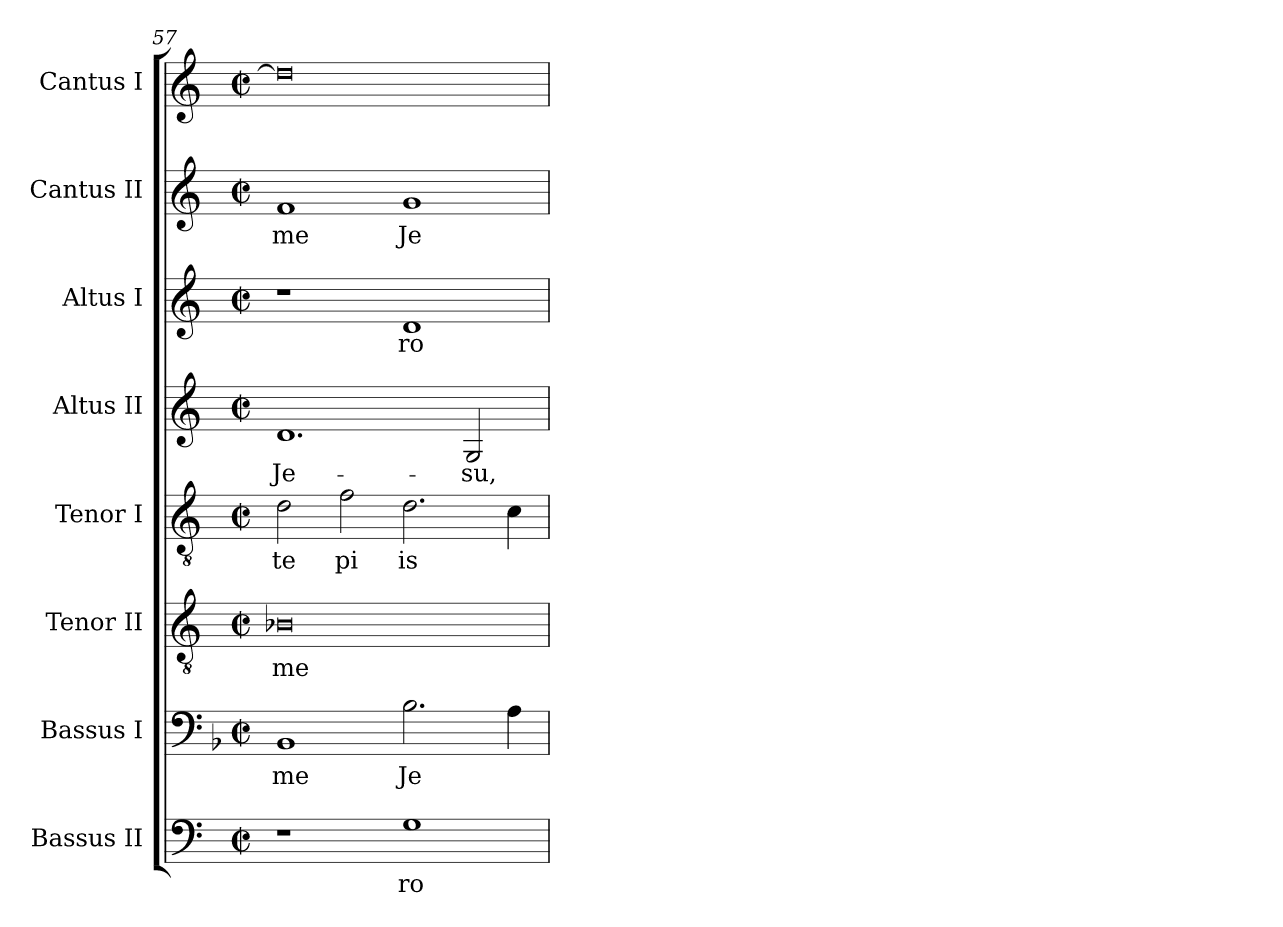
**kern	**text	**kern	**text	**kern	**text	**kern	**text	**kern	**text	**kern	**text	**kern	**text	**kern
*part8	*part8	*part7	*part7	*part6	*part6	*part5	*part5	*part4	*part4	*part3	*part3	*part2	*part2	*part1
*staff8	*staff8	*staff7	*staff7	*staff6	*staff6	*staff5	*staff5	*staff4	*staff4	*staff3	*staff3	*staff2	*staff2	*staff1
*I"Bassus II	*	*I"Bassus I	*	*I"Tenor II	*	*I"Tenor I	*	*I"Altus II	*	*I"Altus I	*	*I"Cantus II	*	*I"Cantus I
*I'B II	*	*I'B I	*	*I'T II	*	*I'T I	*	*I'A II	*	*I'A I	*	*I'C II	*	*I'C I
*clefF4	*	*clefF4	*	*clefGv2	*	*clefGv2	*	*clefG2	*	*clefG2	*	*clefG2	*	*clefG2
*	*	*k[b-]	*	*	*	*	*	*	*	*k[]	*	*	*	*
*	*	*F:	*	*	*	*	*	*	*	*C:	*	*	*	*
*M2/2	*	*M2/2	*	*M2/2	*	*M2/2	*	*M2/2	*	*M2/2	*	*M2/2	*	*M2/2
*met(c|)	*	*met(c|)	*	*met(c|)	*	*met(c|)	*	*met(c|)	*	*met(c|)	*	*met(c|)	*	*met(c|)
=57	=57	=57	=57	=57	=57	=57	=57	=57	=57	=57	=57	=57	=57	=57
!	!	!	!LO:LY:b:cj	!	!LO:LY:b:cj	!	!LO:LY:b:cj	!	!LO:LY:b:cj	!	!	!	!LO:LY:b:cj	!
1r	.	1BB-	me	0B-X	-me	2d\	te	1.d	Je-	1r	.	1f	me	0dd]
!	!	!	!	!	!	!	!LO:LY:b:cj	!	!	!	!	!	!	!
.	.	.	.	.	.	2f\	pi	.	.	.	.	.	.	.
!	!LO:LY:b:cj	!	!LO:LY:b:cj	!	!	!	!LO:LY:b:cj	!	!	!	!LO:LY:b:cj	!	!LO:LY:b:cj	!
1G	ro	2.B-\	Je	.	.	2.d\	is	.	.	1d	ro	1g	Je	.
!	!	!	!	!	!	!	!	!	!LO:LY:b:cj	!	!	!	!	!
.	.	.	.	.	.	.	.	2G/	-su,	.	.	.	.	.
.	.	4A\	.	.	.	4c\	.	.	.	.	.	.	.	.
=	=	=	=	=	=	=	=	=	=	=	=	=	=	=
*-	*-	*-	*-	*-	*-	*-	*-	*-	*-	*-	*-	*-	*-	*-
